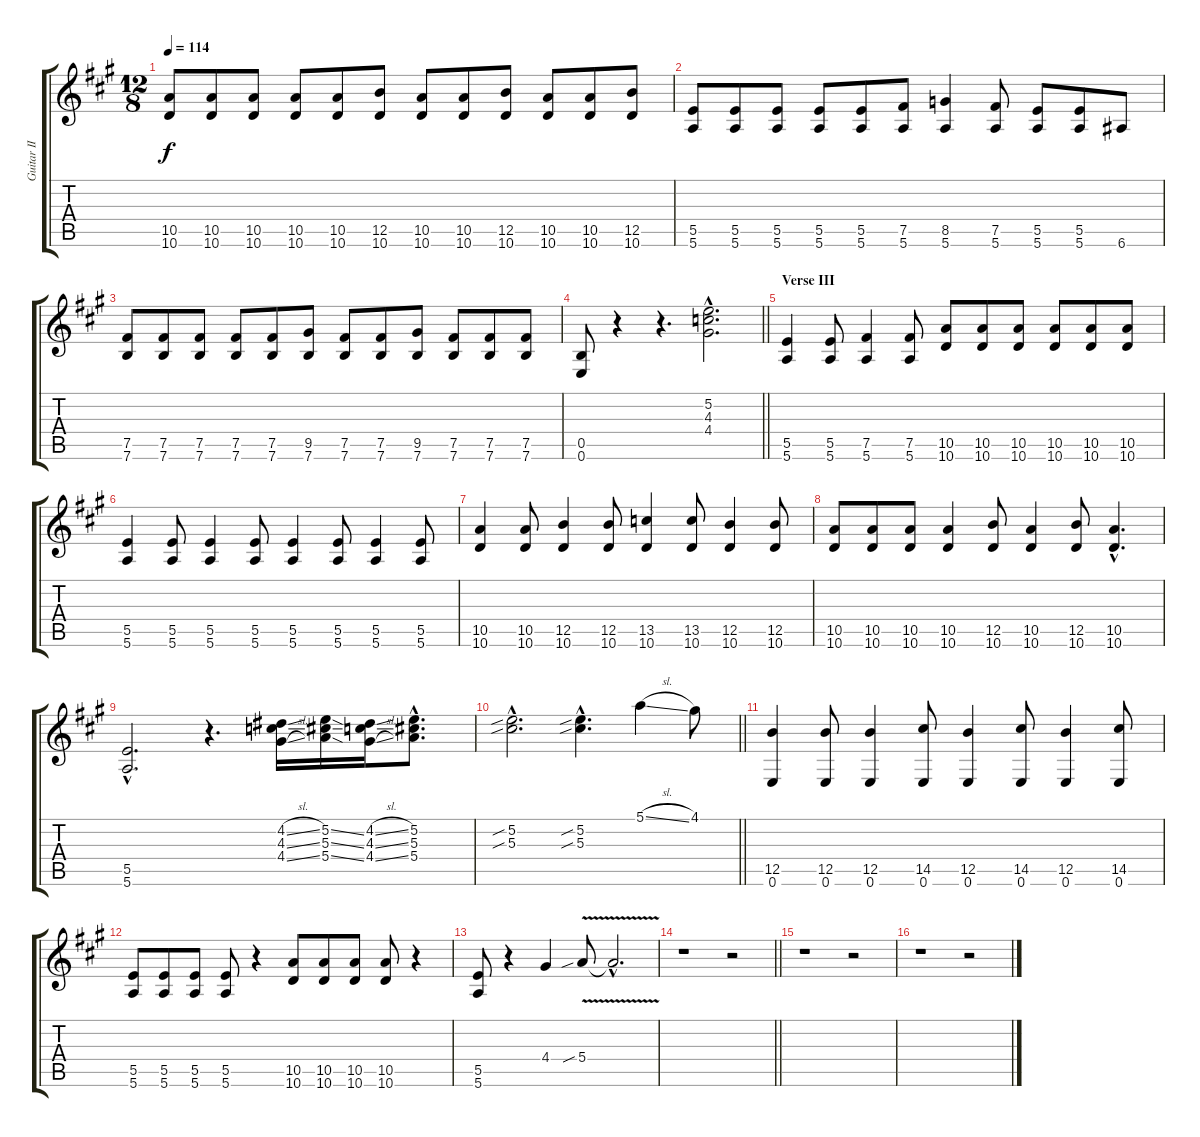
\track ("Guitar II" "Guitar II") {instrument distortionguitar}
\staff {score tabs}
\tuning (E4 B3 Ab3 E3 B2 E2) {hide}
\ts (12 8)
\tempo 114
\clef g2
\ks a
(10.5 10.6).8{dy f} (10.5 10.6).8 (10.5 10.6).8 (10.5 10.6).8 (10.5 10.6).8 (12.5 10.6).8 (10.5 10.6).8 (10.5 10.6).8 (12.5 10.6).8 (10.5 10.6).8 (10.5 10.6).8 (12.5 10.6).8 |
(5.5 5.6).8 (5.5 5.6).8 (5.5 5.6).8 (5.5 5.6).8 (5.5 5.6).8 (7.5 5.6).8 (8.5 5.6).4 (7.5 5.6).8 (5.5 5.6).8 (5.5 5.6).8 6.6.8 |
(7.5 7.6).8 (7.5 7.6).8 (7.5 7.6).8 (7.5 7.6).8 (7.5 7.6).8 (9.5 7.6).8 (7.5 7.6).8 (7.5 7.6).8 (9.5 7.6).8 (7.5 7.6).8 (7.5 7.6).8 (7.5 7.6).8 |
\barLineRight lightlight
(0.5 0.6).8 r.4 r.4{d} (5.2{hac} 4.3{hac} 4.4{hac}).2{d} |
\section ("" "Verse III")
(5.5 5.6).4 (5.5 5.6).8 (7.5 5.6).4 (7.5 5.6).8 (10.5 10.6).8 (10.5 10.6).8 (10.5 10.6).8 (10.5 10.6).8 (10.5 10.6).8 (10.5 10.6).8 |
(5.5 5.6).4 (5.5 5.6).8 (5.5 5.6).4 (5.5 5.6).8 (5.5 5.6).4 (5.5 5.6).8 (5.5 5.6).4 (5.5 5.6).8 |
(10.5 10.6).4 (10.5 10.6).8 (12.5 10.6).4 (12.5 10.6).8 (13.5 10.6).4 (13.5 10.6).8 (12.5 10.6).4 (12.5 10.6).8 |
(10.5 10.6).8 (10.5 10.6).8 (10.5 10.6).8 (10.5 10.6).4 (12.5 10.6).8 (10.5 10.6).4 (12.5 10.6).8 (10.5{hac} 10.6{hac}).4{d} |
(5.5{hac} 5.6{hac}).2{d} r.4{d} (4.2{sl} 4.3{sl} 4.4{sl}).16 (5.2{ss} 5.3{ss} 5.4{ss}).16 (4.2{sl} 4.3{sl} 4.4{sl}).16 (5.2{hac} 5.3{hac} 5.4{hac}).8{d} |
\barLineRight lightlight
(5.2{sib hac} 5.3{sib hac}).2{d} (5.2{sib hac} 5.3{sib hac}).4{d} 5.1{sl}.4 4.1.8 |
(12.5 0.6).4 (12.5 0.6).8 (12.5 0.6).4 (14.5 0.6).8 (12.5 0.6).4 (14.5 0.6).8 (12.5 0.6).4 (14.5 0.6).8 |
(5.5 5.6).8 (5.5 5.6).8 (5.5 5.6).8 (5.5 5.6).8 r.4 (10.5 10.6).8 (10.5 10.6).8 (10.5 10.6).8 (10.5 10.6).8 r.4 |
(5.5 5.6).8 r.4 4.4.4 5.4{v sib}.8 5.4{hac t}.2{d} |
\barLineRight lightlight
r.1 r.2 |
r.1 r.2 |
r.1 r.2
